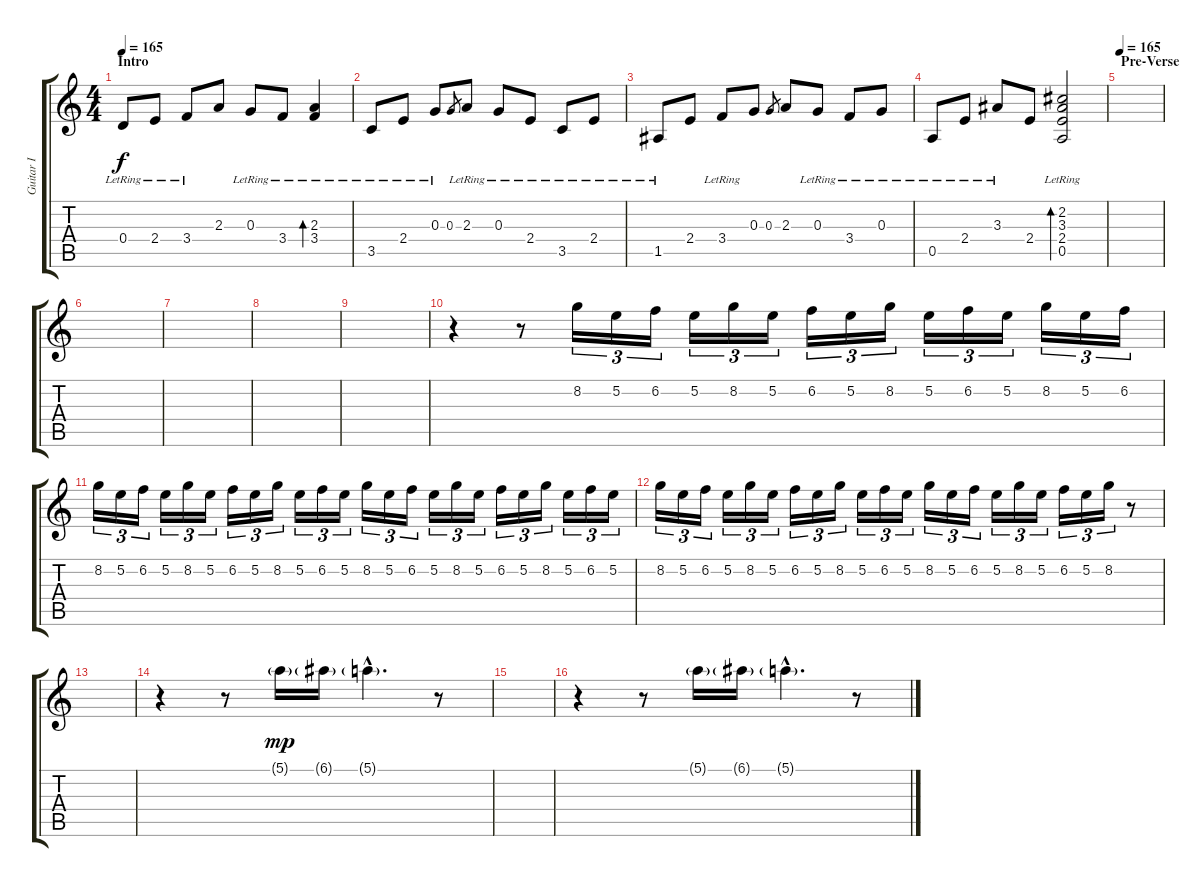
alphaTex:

\track ("Guitar I" "Guitar I") {instrument distortionguitar}
\staff {score tabs}
\tuning (E4 B3 G3 D3 A2 D2) {hide}
\ts (4 4)
\section ("" "Intro")
\tempo 165
\tempo 83
\tempo 165
\clef g2
\ks c
0.4{lr}.8{dy f instrument electricguitarjazz} 2.4{lr}.8 3.4{lr}.8 2.3.8 0.3{lr}.8 3.4{lr}.8 (2.3{lr} 3.4{lr}).4{bd 60} |
3.5{lr}.8 2.4{lr}.8 0.3{lr}.8 0.3.8{gr} 2.3{lr}.8 0.3{lr}.8 2.4{lr}.8 3.5{lr}.8 2.4{lr}.8 |
1.5{lr}.8 2.4.8 3.4{lr}.8 0.3.8 0.3.8{gr} 2.3.8 0.3{lr}.8 3.4{lr}.8 0.3{lr}.8 |
0.5{lr}.8 2.4{lr}.8 3.3{lr}.8 2.4.8 (2.2{lr} 3.3 2.4{lr} 0.5{lr}).2{bd 60} |
\section ("" "Pre-Verse")
\tempo 165
|
|
|
|
|
r.4{instrument distortionguitar} r.8 8.2.16{tu (3 2)} 5.2.16{tu (3 2)} 6.2.16{tu (3 2)} 5.2.16{tu (3 2)} 8.2.16{tu (3 2)} 5.2.16{tu (3 2)} 6.2.16{tu (3 2)} 5.2.16{tu (3 2)} 8.2.16{tu (3 2)} 5.2.16{tu (3 2)} 6.2.16{tu (3 2)} 5.2.16{tu (3 2)} 8.2.16{tu (3 2)} 5.2.16{tu (3 2)} 6.2.16{tu (3 2)} |
8.2.16{tu (3 2)} 5.2.16{tu (3 2)} 6.2.16{tu (3 2)} 5.2.16{tu (3 2)} 8.2.16{tu (3 2)} 5.2.16{tu (3 2)} 6.2.16{tu (3 2)} 5.2.16{tu (3 2)} 8.2.16{tu (3 2)} 5.2.16{tu (3 2)} 6.2.16{tu (3 2)} 5.2.16{tu (3 2)} 8.2.16{tu (3 2)} 5.2.16{tu (3 2)} 6.2.16{tu (3 2)} 5.2.16{tu (3 2)} 8.2.16{tu (3 2)} 5.2.16{tu (3 2)} 6.2.16{tu (3 2)} 5.2.16{tu (3 2)} 8.2.16{tu (3 2)} 5.2.16{tu (3 2)} 6.2.16{tu (3 2)} 5.2.16{tu (3 2)} |
8.2.16{tu (3 2)} 5.2.16{tu (3 2)} 6.2.16{tu (3 2)} 5.2.16{tu (3 2)} 8.2.16{tu (3 2)} 5.2.16{tu (3 2)} 6.2.16{tu (3 2)} 5.2.16{tu (3 2)} 8.2.16{tu (3 2)} 5.2.16{tu (3 2)} 6.2.16{tu (3 2)} 5.2.16{tu (3 2)} 8.2.16{tu (3 2)} 5.2.16{tu (3 2)} 6.2.16{tu (3 2)} 5.2.16{tu (3 2)} 8.2.16{tu (3 2)} 5.2.16{tu (3 2)} 6.2.16{tu (3 2)} 5.2.16{tu (3 2)} 8.2.16{tu (3 2)} r.8 |
|
r.4 r.8 5.1{g}.16{dy mp} 6.1{g}.16 5.1{g hac}.4{d} r.8 |
|
r.4 r.8 5.1{g}.16 6.1{g}.16 5.1{g hac}.4{d} r.8
